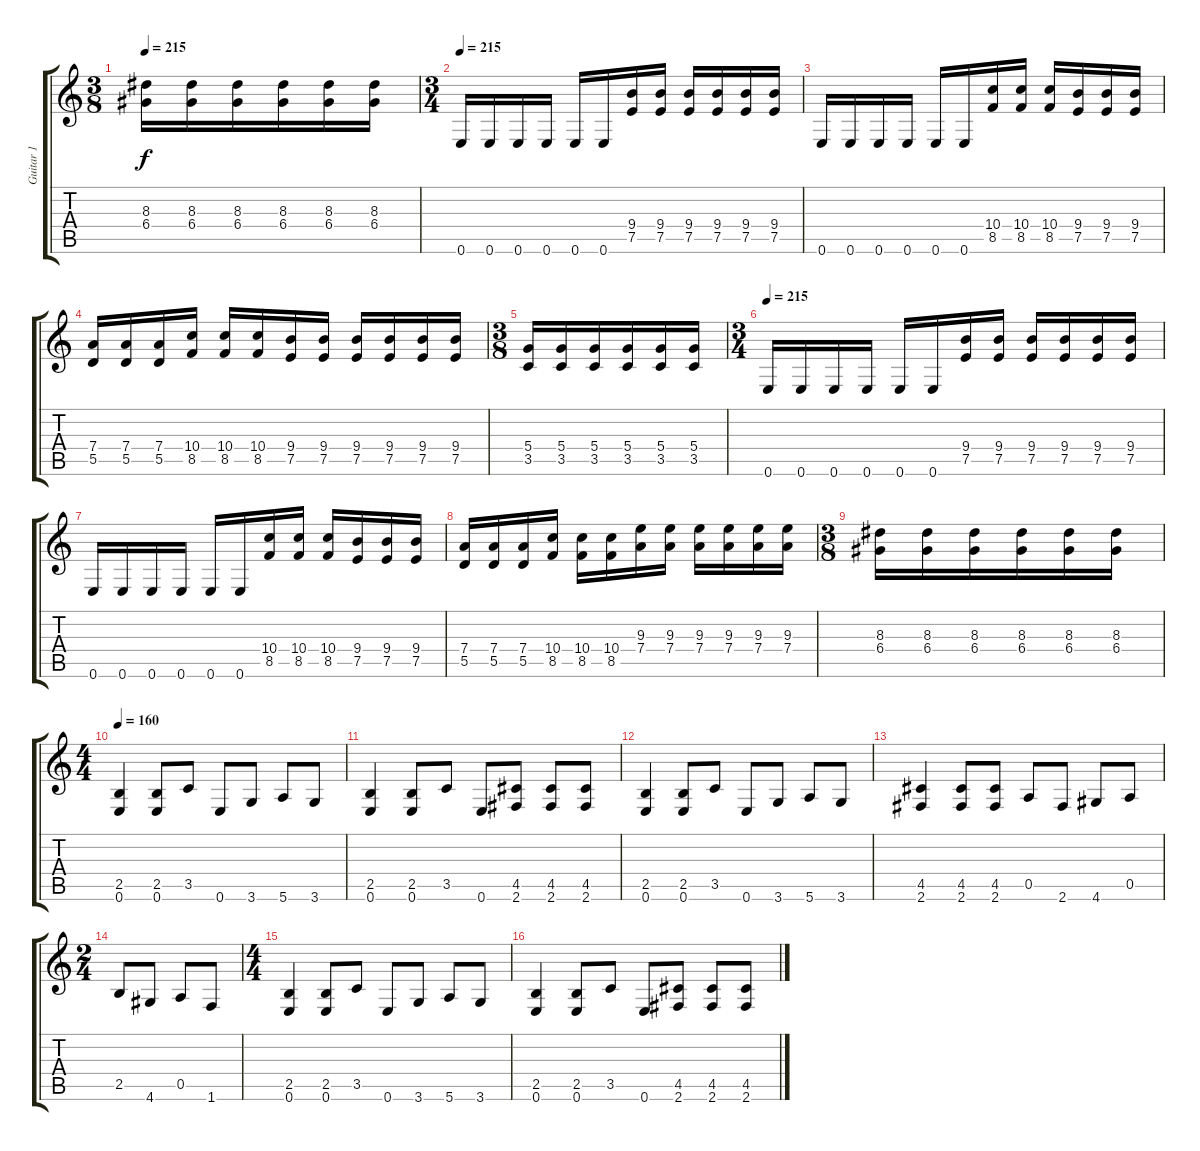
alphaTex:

\track ("Guitar 1" "Guitar 1") {instrument distortionguitar}
\staff {score tabs}
\tuning (E4 B3 G3 D3 A2 E2) {hide}
\ts (3 8)
\tempo 215
\clef g2
\ks c
(8.3 6.4).16{dy f} (8.3 6.4).16 (8.3 6.4).16 (8.3 6.4).16 (8.3 6.4).16 (8.3 6.4).16 |
\ts (3 4)
\tempo 215
0.6.16 0.6.16 0.6.16 0.6.16 0.6.16 0.6.16 (9.4 7.5).16 (9.4 7.5).16 (9.4 7.5).16 (9.4 7.5).16 (9.4 7.5).16 (9.4 7.5).16 |
0.6.16 0.6.16 0.6.16 0.6.16 0.6.16 0.6.16 (10.4 8.5).16 (10.4 8.5).16 (10.4 8.5).16 (9.4 7.5).16 (9.4 7.5).16 (9.4 7.5).16 |
(7.4 5.5).16 (7.4 5.5).16 (7.4 5.5).16 (10.4 8.5).16 (10.4 8.5).16 (10.4 8.5).16 (9.4 7.5).16 (9.4 7.5).16 (9.4 7.5).16 (9.4 7.5).16 (9.4 7.5).16 (9.4 7.5).16 |
\ts (3 8)
(5.4 3.5).16 (5.4 3.5).16 (5.4 3.5).16 (5.4 3.5).16 (5.4 3.5).16 (5.4 3.5).16 |
\ts (3 4)
\tempo 215
0.6.16 0.6.16 0.6.16 0.6.16 0.6.16 0.6.16 (9.4 7.5).16 (9.4 7.5).16 (9.4 7.5).16 (9.4 7.5).16 (9.4 7.5).16 (9.4 7.5).16 |
0.6.16 0.6.16 0.6.16 0.6.16 0.6.16 0.6.16 (10.4 8.5).16 (10.4 8.5).16 (10.4 8.5).16 (9.4 7.5).16 (9.4 7.5).16 (9.4 7.5).16 |
(7.4 5.5).16 (7.4 5.5).16 (7.4 5.5).16 (10.4 8.5).16 (10.4 8.5).16 (10.4 8.5).16 (9.3 7.4).16 (9.3 7.4).16 (9.3 7.4).16 (9.3 7.4).16 (9.3 7.4).16 (9.3 7.4).16 |
\ts (3 8)
(8.3 6.4).16 (8.3 6.4).16 (8.3 6.4).16 (8.3 6.4).16 (8.3 6.4).16 (8.3 6.4).16 |
\ts (4 4)
\tempo 160
(2.5 0.6).4 (2.5 0.6).8 3.5.8 0.6.8 3.6.8 5.6.8 3.6.8 |
(2.5 0.6).4 (2.5 0.6).8 3.5.8 0.6.8 (4.5 2.6).8 (4.5 2.6).8 (4.5 2.6).8 |
(2.5 0.6).4 (2.5 0.6).8 3.5.8 0.6.8 3.6.8 5.6.8 3.6.8 |
(4.5 2.6).4 (4.5 2.6).8 (4.5 2.6).8 0.5.8 2.6.8 4.6.8 0.5.8 |
\ts (2 4)
2.5.8 4.6.8 0.5.8 1.6.8 |
\ts (4 4)
(2.5 0.6).4 (2.5 0.6).8 3.5.8 0.6.8 3.6.8 5.6.8 3.6.8 |
(2.5 0.6).4 (2.5 0.6).8 3.5.8 0.6.8 (4.5 2.6).8 (4.5 2.6).8 (4.5 2.6).8
